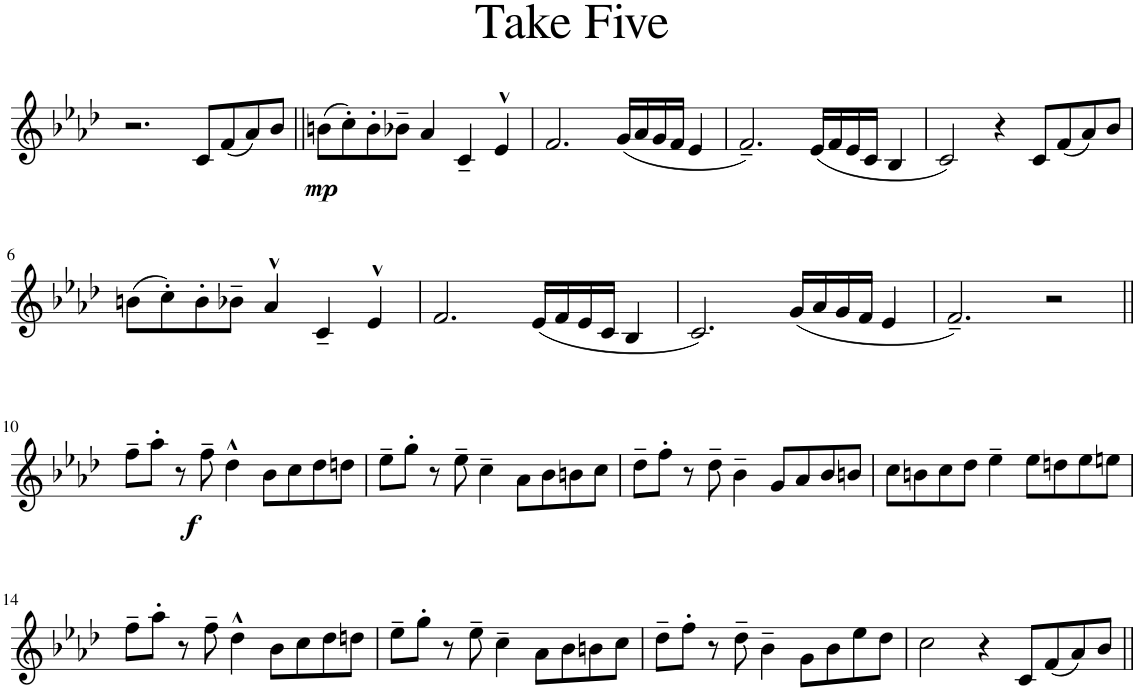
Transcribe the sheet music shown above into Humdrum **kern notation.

**kern	**dynam
*part1	*part1
*staff1	*staff1
*I"Bb Trumpet	*
*I'Tpt	*
*clefG2	*
*Trd1c2	*
*k[b-e-a-d-]	*
=1	=1
2.r	.
!	!LO:DY:b
8c/L	mp
(8f/	.
8a-/)	.
8b-/J	.
=2||	=2||
(8bn\L	.
8cc'\)	.
8b'\	.
8b-X~\J	.
4a-/	.
4c~/	.
4e-^^/	.
=3	=3
2.f/	.
(16g/LL	.
16a-/	.
16g/	.
16f/JJ	.
4e-/	.
=4	=4
2.f~/)	.
(16e-/LL	.
16f/	.
16e-/	.
16c/JJ	.
4B-/	.
=5	=5
2c/)	.
4r	.
8c/L	.
(8f/	.
8a-/)	.
8b-/J	.
!!LO:LB:g=z
=6	=6
(8bn\L	.
8cc'\)	.
8b'\	.
8b-X~\J	.
4a-^^/	.
4c~/	.
4e-^^/	.
=7	=7
2.f/	.
(16e-/LL	.
16f/	.
16e-/	.
16c/JJ	.
4B-/	.
=8	=8
2.c/)	.
(16g/LL	.
16a-/	.
16g/	.
16f/JJ	.
4e-/	.
=9	=9
2.f~/)	.
4r	.
!!LO:LB:g=z
=10||	=10||
!	!LO:DY:b
8ff~\L	f
4r	.
8aa-'\J	.
8r	.
8ff~\	.
4dd-^^\	.
8b-\L	.
8cc\	.
8dd-\	.
8ddn\J	.
=11	=11
8ee-~\L	.
8gg'\J	.
8r	.
8ee-~\	.
4cc~\	.
8a-\L	.
8b-\	.
8bn\	.
8cc\J	.
=12	=12
8dd-~\L	.
8ff'\J	.
8r	.
8dd-~\	.
4b-~\	.
8g/L	.
8a-/	.
8b-/	.
8bn/J	.
=13	=13
8cc\L	.
8bn\	.
8cc\	.
8dd-\J	.
4ee-~\	.
8ee-\L	.
8ddn\	.
8ee-\	.
8een\J	.
!!LO:LB:g=z
=14	=14
8ff~\L	.
8aa-'\J	.
8r	.
8ff~\	.
4dd-^^\	.
8b-\L	.
8cc\	.
8dd-\	.
8ddn\J	.
=15	=15
8ee-~\L	.
8gg'\J	.
8r	.
8ee-~\	.
4cc~\	.
8a-\L	.
8b-\	.
8bn\	.
8cc\J	.
=16	=16
8dd-~\L	.
8ff'\J	.
8r	.
8dd-~\	.
4b-~\	.
8g\L	.
8b-\	.
8ee-\	.
8dd-\J	.
=17	=17
2cc\	.
4r	.
8c/L	.
(8f/	.
8a-/)	.
8b-/J	.
=||	=||
*-	*-
